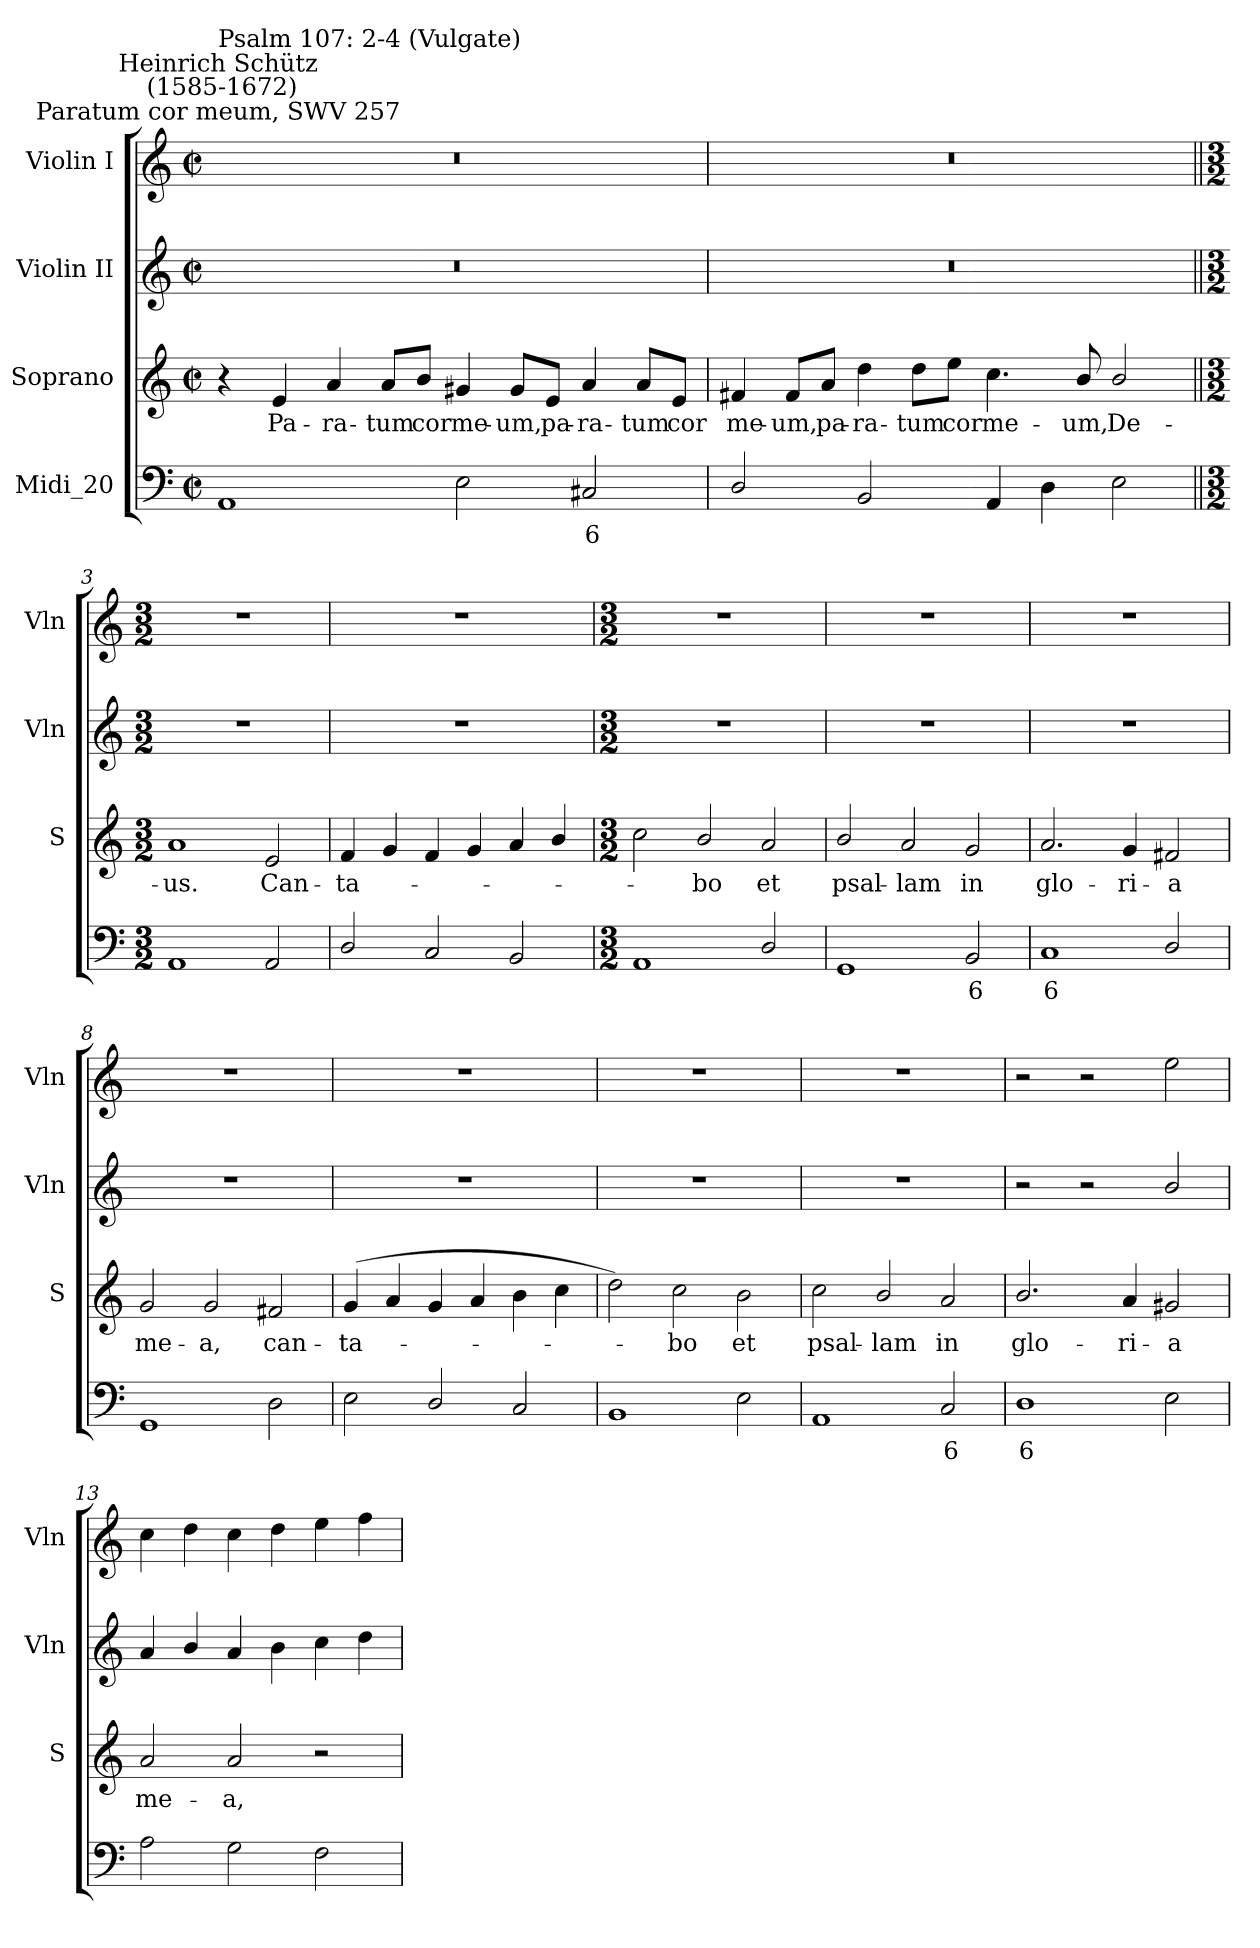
**kern	**text	**kern	**text	**kern	**kern
*part4	*part4	*part3	*part3	*part2	*part1
*staff4	*staff4	*staff3	*staff3	*staff2	*staff1
*I"Midi_20	*	*I"Soprano	*	*I"Violin II	*I"Violin I
*	*	*I'S	*	*I'Vln	*I'Vln
*clefF4	*	*clefG2	*	*clefG2	*clefG2
*k[]	*	*k[]	*	*k[]	*k[]
*C:	*	*C:	*	*C:	*C:
*M4/2	*	*M4/2	*	*M4/2	*M4/2
*met(c|)	*	*met(c|)	*	*met(c|)	*met(c|)
=1	=1	=1	=1	=1	=1
!	!	!	!	!	!LO:TX:a:cj:t=Paratum cor meum, SWV 257
!	!	!	!	!	!LO:TX:a:cj:t=Heinrich Schütz\n (1585-1672)
!	!	!	!	!	!LO:TX:a:t=Psalm 107&colon; 2-4 (Vulgate)
1AA	.	4r	.	0r	0r
!	!	!	!LO:LY:b	!	!
.	.	4e	Pa-	.	.
!	!	!	!LO:LY:b	!	!
.	.	4a	-ra-	.	.
!	!	!	!LO:LY:b	!	!
.	.	8a/L	-tum	.	.
!	!	!	!LO:LY:b	!	!
.	.	8b/J	cor	.	.
!	!	!	!LO:LY:b	!	!
2E	.	4g#X	me-	.	.
!	!	!	!LO:LY:b	!	!
.	.	8g#/L	-um,	.	.
!	!	!	!LO:LY:b	!	!
.	.	8e/J	pa-	.	.
!	!LO:LY:b	!	!LO:LY:b	!	!
2C#X	6	4a	-ra-	.	.
!	!	!	!LO:LY:b	!	!
.	.	8a/L	-tum	.	.
!	!	!	!LO:LY:b	!	!
.	.	8e/J	cor	.	.
=2	=2	=2	=2	=2	=2
!	!	!	!LO:LY:b	!	!
2D/	.	4f#X	me-	0r	0r
!	!	!	!LO:LY:b	!	!
.	.	8f#/L	-um,	.	.
!	!	!	!LO:LY:b	!	!
.	.	8a/J	pa-	.	.
!	!	!	!LO:LY:b	!	!
2BB	.	4dd	-ra-	.	.
!	!	!	!LO:LY:b	!	!
.	.	8dd\L	-tum	.	.
!	!	!	!LO:LY:b	!	!
.	.	8ee\J	cor	.	.
!	!	!	!LO:LY:b	!	!
4AA	.	4.cc	me-	.	.
4D	.	.	.	.	.
!	!	!	!LO:LY:b	!	!
.	.	8b/	-um,	.	.
!	!	!	!LO:LY:b	!	!
2E	.	2b/	De-	.	.
=3||	=3||	=3||	=3||	=3||	=3||
*M3/2	*	*M3/2	*	*M3/2	*M3/2
!	!	!	!LO:LY:b	!LO:N:vis=1	!LO:N:vis=1
1AA	.	1a	-us.	1.r	1.r
!	!	!	!LO:LY:b	!	!
2AA	.	2e	Can-	.	.
=4	=4	=4	=4	=4	=4
!	!	!	!LO:LY:b	!LO:N:vis=1	!LO:N:vis=1
2D/	.	4f	-ta-	1.r	1.r
.	.	4g	.	.	.
2C	.	4f	.	.	.
.	.	4g	.	.	.
2BB	.	4a	.	.	.
.	.	4b/	.	.	.
!!LO:LB:g=z
=5	=5	=5	=5	=5	=5
*M3/2	*	*M3/2	*	*M3/2	*M3/2
!	!	!	!	!LO:N:vis=1	!LO:N:vis=1
1AA	.	2cc	.	1.r	1.r
!	!	!	!LO:LY:b	!	!
.	.	2b/	-bo	.	.
!	!	!	!LO:LY:b	!	!
2D/	.	2a	et	.	.
=6	=6	=6	=6	=6	=6
!	!	!	!LO:LY:b	!LO:N:vis=1	!LO:N:vis=1
1GG	.	2b/	psal-	1.r	1.r
!	!	!	!LO:LY:b	!	!
.	.	2a	-lam	.	.
!	!LO:LY:b	!	!LO:LY:b	!	!
2BB	6	2g	in	.	.
=7	=7	=7	=7	=7	=7
!	!LO:LY:b	!	!LO:LY:b	!LO:N:vis=1	!LO:N:vis=1
1C	6	2.a	glo-	1.r	1.r
!	!	!	!LO:LY:b	!	!
.	.	4g	-ri-	.	.
!	!	!	!LO:LY:b	!	!
2D/	.	2f#X	-a	.	.
=8	=8	=8	=8	=8	=8
!	!	!	!LO:LY:b	!LO:N:vis=1	!LO:N:vis=1
1GG	.	2g	me-	1.r	1.r
!	!	!	!LO:LY:b	!	!
.	.	2g	-a,	.	.
!	!	!	!LO:LY:b	!	!
2D	.	2f#X	can-	.	.
=9	=9	=9	=9	=9	=9
!	!	!	!LO:LY:b	!LO:N:vis=1	!LO:N:vis=1
2E	.	(<4g	-ta-	1.r	1.r
.	.	4a	.	.	.
2D/	.	4g	.	.	.
.	.	4a	.	.	.
2C	.	4b	.	.	.
.	.	4cc	.	.	.
=10	=10	=10	=10	=10	=10
!	!	!	!	!LO:N:vis=1	!LO:N:vis=1
1BB	.	2dd)	.	1.r	1.r
!	!	!	!LO:LY:b	!	!
.	.	2cc	bo	.	.
!	!	!	!LO:LY:b	!	!
2E	.	2b	et	.	.
=11	=11	=11	=11	=11	=11
!	!	!	!LO:LY:b	!LO:N:vis=1	!LO:N:vis=1
1AA	.	2cc	psal-	1.r	1.r
!	!	!	!LO:LY:b	!	!
.	.	2b/	-lam	.	.
!	!LO:LY:b	!	!LO:LY:b	!	!
2C	6	2a	in	.	.
=12	=12	=12	=12	=12	=12
!	!LO:LY:b	!	!LO:LY:b	!	!
1D	6	2.b/	glo-	2r	2r
.	.	.	.	2r	2r
!	!	!	!LO:LY:b	!	!
.	.	4a	-ri-	.	.
!	!	!	!LO:LY:b	!	!
2E	.	2g#X	-a	2b/	2ee
=13	=13	=13	=13	=13	=13
!	!	!	!LO:LY:b	!	!
2A	.	2a	me-	4a	4cc
.	.	.	.	4b/	4dd
!	!	!	!LO:LY:b	!	!
2G	.	2a	-a,	4a	4cc
.	.	.	.	4b	4dd
2F	.	2r	.	4cc	4ee
.	.	.	.	4dd	4ff
=	=	=	=	=	=
*-	*-	*-	*-	*-	*-
